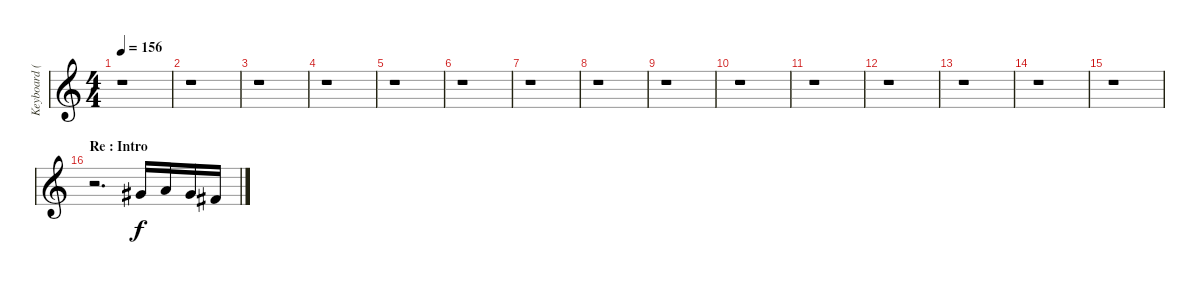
\track ("Keyboard (Andy C)" "Keyboard (") {instrument harpsichord}
\staff {score}
\tuning (Eb4 Bb3 Gb3 Db3 Ab2 Eb2) {hide}
\ts (4 4)
\tempo 156
\clef g2
\ks c
r.1{dy f} |
r.1 |
r.1 |
r.1 |
r.1 |
r.1 |
r.1 |
r.1 |
r.1 |
r.1 |
r.1 |
r.1 |
r.1 |
r.1 |
r.1 |
\section ("" "Re : Intro")
r.2{d volume 13 instrument harpsichord} 10.2.16 11.2.16 10.2.16 8.2.16
